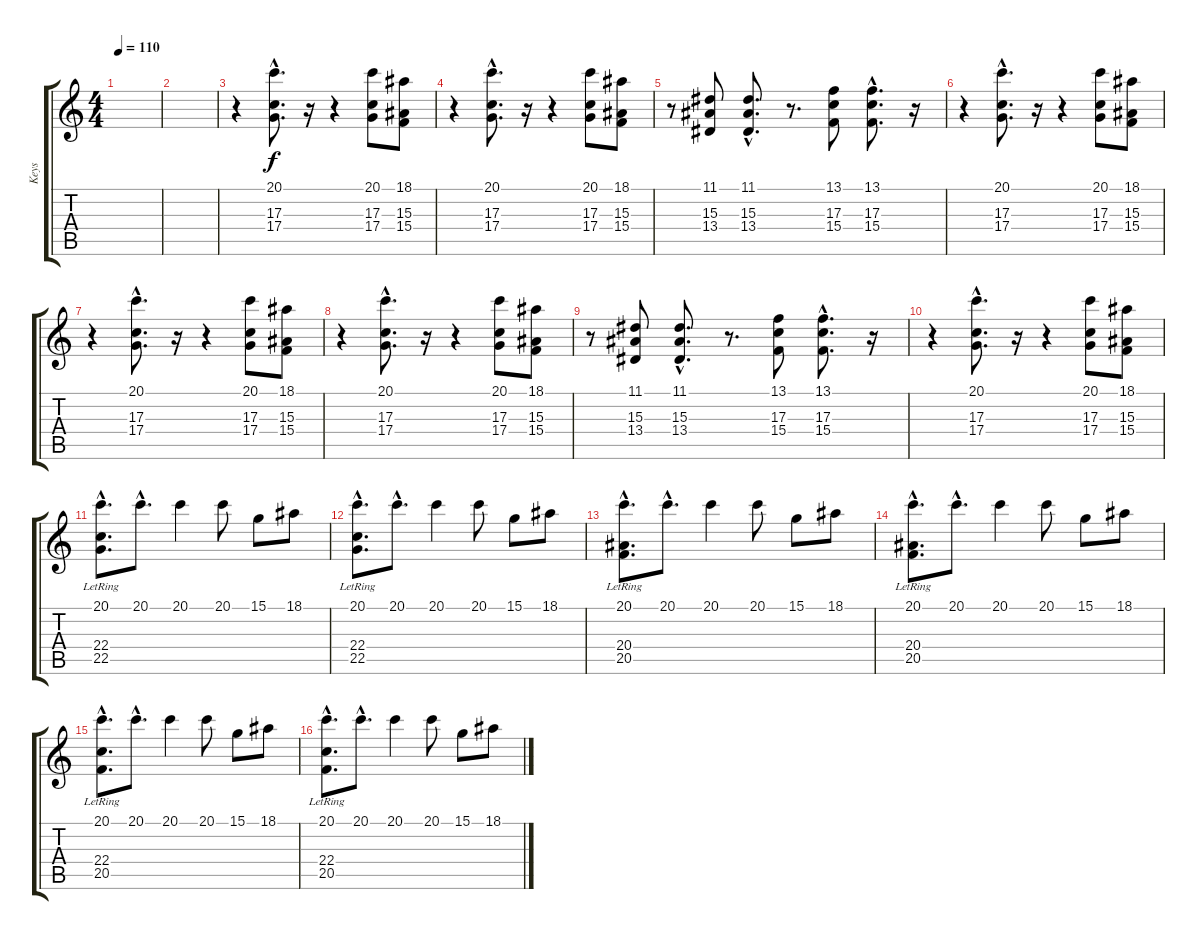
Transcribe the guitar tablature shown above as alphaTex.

\track ("Keys" "Keys") {instrument rockorgan}
\staff {score tabs}
\tuning (E4 B3 G3 D3 A2 E2) {hide}
\ts (4 4)
\tempo 110
\clef g2
\ks c
|
|
r.4 (20.1{hac} 17.3{hac} 17.4{hac}).8{d dy f} r.16 r.4 (20.1 17.3 17.4).8 (18.1 15.3 15.4).8 |
r.4 (20.1{hac} 17.3{hac} 17.4{hac}).8{d} r.16 r.4 (20.1 17.3 17.4).8 (18.1 15.3 15.4).8 |
r.8 (11.1 15.3 13.4).8 (11.1{hac} 15.3{hac} 13.4{hac}).8{d} r.8{d} (13.1 17.3 15.4).8 (13.1{hac} 17.3{hac} 15.4{hac}).8{d} r.16 |
r.4 (20.1{hac} 17.3{hac} 17.4{hac}).8{d} r.16 r.4 (20.1 17.3 17.4).8 (18.1 15.3 15.4).8 |
r.4 (20.1{hac} 17.3{hac} 17.4{hac}).8{d} r.16 r.4 (20.1 17.3 17.4).8 (18.1 15.3 15.4).8 |
r.4 (20.1{hac} 17.3{hac} 17.4{hac}).8{d} r.16 r.4 (20.1 17.3 17.4).8 (18.1 15.3 15.4).8 |
r.8 (11.1 15.3 13.4).8 (11.1{hac} 15.3{hac} 13.4{hac}).8{d} r.8{d} (13.1 17.3 15.4).8 (13.1{hac} 17.3{hac} 15.4{hac}).8{d} r.16 |
r.4 (20.1{hac} 17.3{hac} 17.4{hac}).8{d} r.16 r.4 (20.1 17.3 17.4).8 (18.1 15.3 15.4).8 |
(20.1{hac} 22.4{hac lr} 22.5{hac lr}).8{d} 20.1{hac}.8{d} 20.1.4 20.1.8 15.1.8 18.1.8 |
(20.1{hac} 22.4{hac lr} 22.5{hac lr}).8{d} 20.1{hac}.8{d} 20.1.4 20.1.8 15.1.8 18.1.8 |
(20.1{hac} 20.4{hac lr} 20.5{hac lr}).8{d} 20.1{hac}.8{d} 20.1.4 20.1.8 15.1.8 18.1.8 |
(20.1{hac} 20.4{hac lr} 20.5{hac lr}).8{d} 20.1{hac}.8{d} 20.1.4 20.1.8 15.1.8 18.1.8 |
(20.1{hac} 22.4{hac lr} 20.5{hac lr}).8{d} 20.1{hac}.8{d} 20.1.4 20.1.8 15.1.8 18.1.8 |
(20.1{hac} 22.4{hac lr} 20.5{hac lr}).8{d} 20.1{hac}.8{d} 20.1.4 20.1.8 15.1.8 18.1.8
